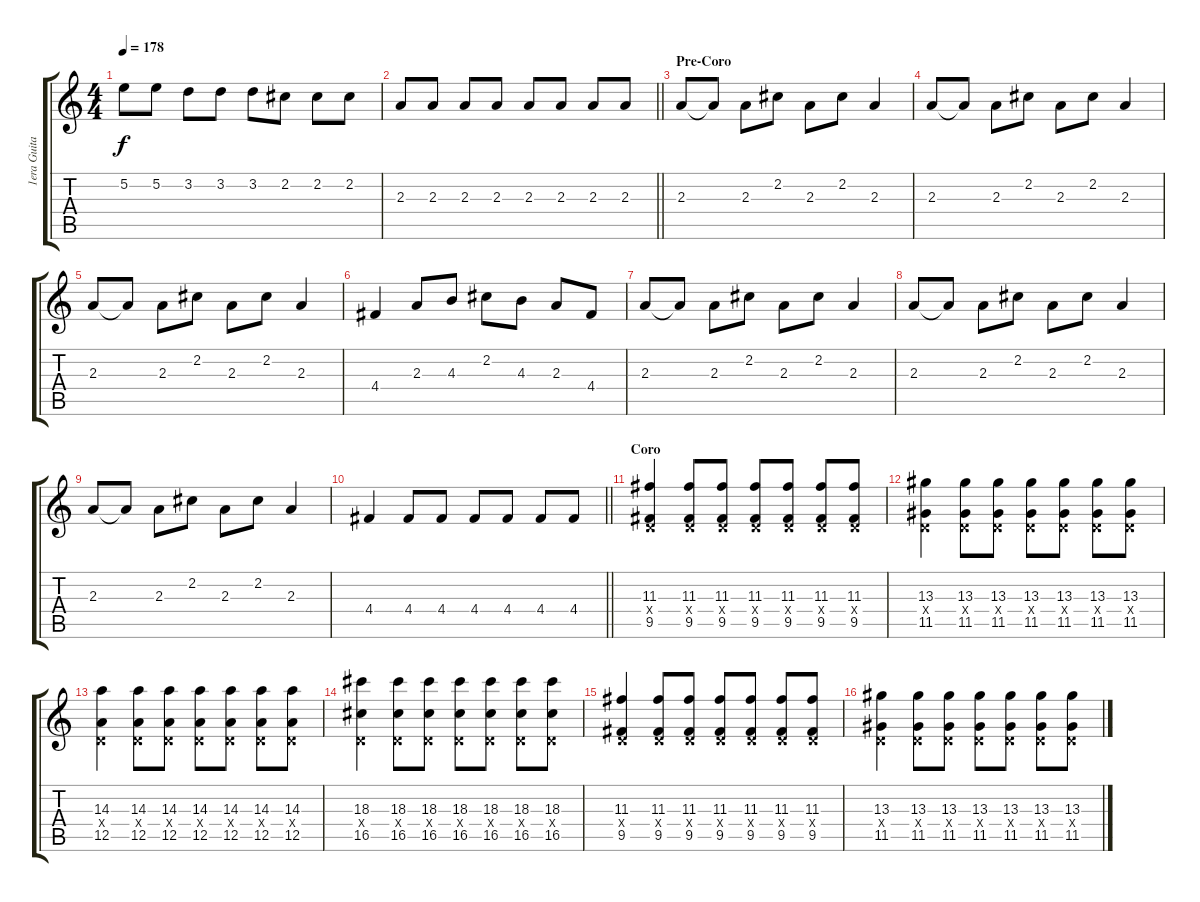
\track ("1era Guitarra" "1era Guita") {instrument distortionguitar}
\staff {score tabs}
\tuning (E4 B3 G3 D3 A2 E2) {hide}
\ts (4 4)
\tempo 178
\clef g2
\ks c
5.2.8{dy f} 5.2.8 3.2.8 3.2.8 3.2.8 2.2.8 2.2.8 2.2.8 |
\barLineRight lightlight
2.3.8 2.3.8 2.3.8 2.3.8 2.3.8 2.3.8 2.3.8 2.3.8 |
\section ("" "Pre-Coro")
2.3.8{volume 13 instrument distortionguitar} 2.3{t}.8 2.3.8 2.2.8 2.3.8 2.2.8 2.3.4 |
2.3.8 2.3{t}.8 2.3.8 2.2.8 2.3.8 2.2.8 2.3.4 |
2.3.8 2.3{t}.8 2.3.8 2.2.8 2.3.8 2.2.8 2.3.4 |
4.4.4 2.3.8 4.3.8 2.2.8 4.3.8 2.3.8 4.4.8 |
2.3.8 2.3{t}.8 2.3.8 2.2.8 2.3.8 2.2.8 2.3.4 |
2.3.8 2.3{t}.8 2.3.8 2.2.8 2.3.8 2.2.8 2.3.4 |
2.3.8 2.3{t}.8 2.3.8 2.2.8 2.3.8 2.2.8 2.3.4 |
\barLineRight lightlight
4.4.4 4.4.8 4.4.8 4.4.8 4.4.8 4.4.8 4.4.8 |
\section ("" "Coro")
(11.3 0.4{x} 9.5).4 (11.3 0.4{x} 9.5).8 (11.3 0.4{x} 9.5).8 (11.3 0.4{x} 9.5).8 (11.3 0.4{x} 9.5).8 (11.3 0.4{x} 9.5).8 (11.3 0.4{x} 9.5).8 |
(13.3 0.4{x} 11.5).4 (13.3 0.4{x} 11.5).8 (13.3 0.4{x} 11.5).8 (13.3 0.4{x} 11.5).8 (13.3 0.4{x} 11.5).8 (13.3 0.4{x} 11.5).8 (13.3 0.4{x} 11.5).8 |
(14.3 0.4{x} 12.5).4 (14.3 0.4{x} 12.5).8 (14.3 0.4{x} 12.5).8 (14.3 0.4{x} 12.5).8 (14.3 0.4{x} 12.5).8 (14.3 0.4{x} 12.5).8 (14.3 0.4{x} 12.5).8 |
(18.3 0.4{x} 16.5).4 (18.3 0.4{x} 16.5).8 (18.3 0.4{x} 16.5).8 (18.3 0.4{x} 16.5).8 (18.3 0.4{x} 16.5).8 (18.3 0.4{x} 16.5).8 (18.3 0.4{x} 16.5).8 |
(11.3 0.4{x} 9.5).4 (11.3 0.4{x} 9.5).8 (11.3 0.4{x} 9.5).8 (11.3 0.4{x} 9.5).8 (11.3 0.4{x} 9.5).8 (11.3 0.4{x} 9.5).8 (11.3 0.4{x} 9.5).8 |
(13.3 0.4{x} 11.5).4 (13.3 0.4{x} 11.5).8 (13.3 0.4{x} 11.5).8 (13.3 0.4{x} 11.5).8 (13.3 0.4{x} 11.5).8 (13.3 0.4{x} 11.5).8 (13.3 0.4{x} 11.5).8
